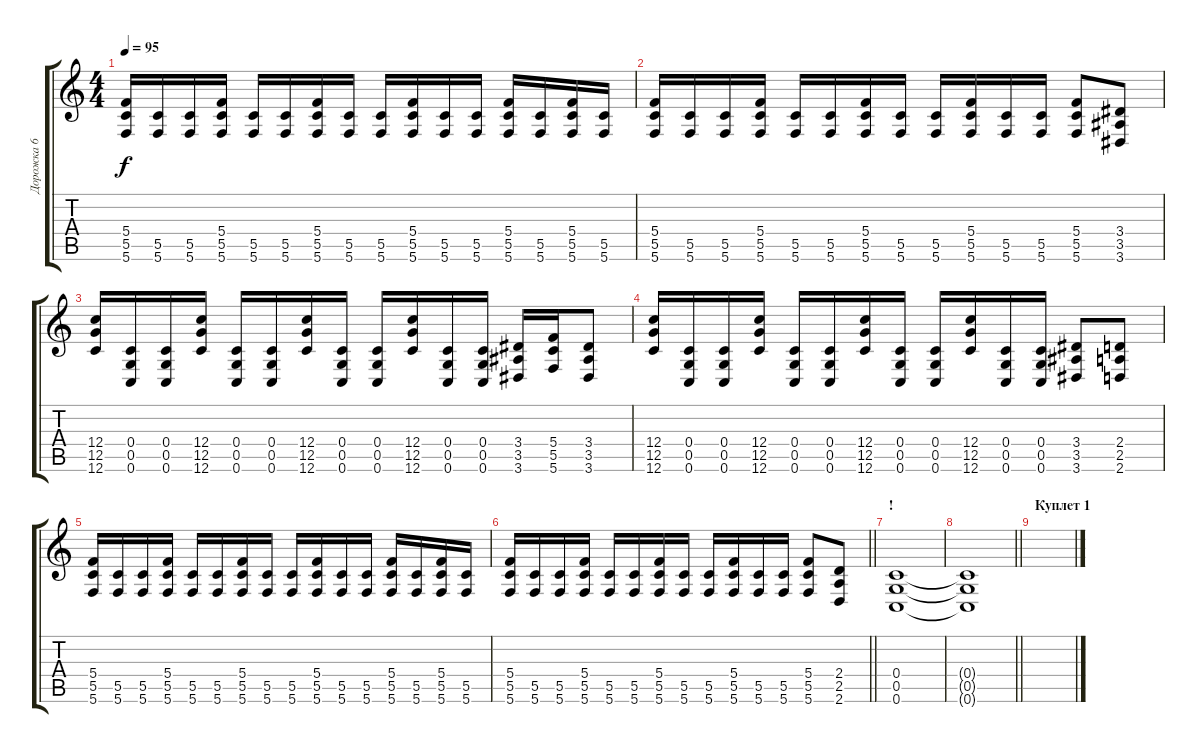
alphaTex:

\track ("Дорожка 6" "Дорожка 6") {instrument distortionguitar}
\staff {score tabs}
\tuning (D4 A3 F3 C3 G2 C2) {hide}
\ts (4 4)
\tempo 95
\clef g2
\ks c
(5.4 5.5 5.6).16{dy f} (5.5 5.6).16 (5.5 5.6).16 (5.4 5.5 5.6).16 (5.5 5.6).16 (5.5 5.6).16 (5.4 5.5 5.6).16 (5.5 5.6).16 (5.5 5.6).16 (5.4 5.5 5.6).16 (5.5 5.6).16 (5.5 5.6).16 (5.4 5.5 5.6).16 (5.5 5.6).16 (5.4 5.5 5.6).16 (5.5 5.6).16 |
(5.4 5.5 5.6).16 (5.5 5.6).16 (5.5 5.6).16 (5.4 5.5 5.6).16 (5.5 5.6).16 (5.5 5.6).16 (5.4 5.5 5.6).16 (5.5 5.6).16 (5.5 5.6).16 (5.4 5.5 5.6).16 (5.5 5.6).16 (5.5 5.6).16 (5.4 5.5 5.6).8 (3.4 3.5 3.6).8 |
(12.4 12.5 12.6).16 (0.4 0.5 0.6).16 (0.4 0.5 0.6).16 (12.4 12.5 12.6).16 (0.4 0.5 0.6).16 (0.4 0.5 0.6).16 (12.4 12.5 12.6).16 (0.4 0.5 0.6).16 (0.4 0.5 0.6).16 (12.4 12.5 12.6).16 (0.4 0.5 0.6).16 (0.4 0.5 0.6).16 (3.4 3.5 3.6).16 (5.4 5.5 5.6).16 (3.4 3.5 3.6).8 |
(12.4 12.5 12.6).16 (0.4 0.5 0.6).16 (0.4 0.5 0.6).16 (12.4 12.5 12.6).16 (0.4 0.5 0.6).16 (0.4 0.5 0.6).16 (12.4 12.5 12.6).16 (0.4 0.5 0.6).16 (0.4 0.5 0.6).16 (12.4 12.5 12.6).16 (0.4 0.5 0.6).16 (0.4 0.5 0.6).16 (3.4 3.5 3.6).8 (2.4 2.5 2.6).8 |
(5.4 5.5 5.6).16 (5.5 5.6).16 (5.5 5.6).16 (5.4 5.5 5.6).16 (5.5 5.6).16 (5.5 5.6).16 (5.4 5.5 5.6).16 (5.5 5.6).16 (5.5 5.6).16 (5.4 5.5 5.6).16 (5.5 5.6).16 (5.5 5.6).16 (5.4 5.5 5.6).16 (5.5 5.6).16 (5.4 5.5 5.6).16 (5.5 5.6).16 |
\barLineRight lightlight
(5.4 5.5 5.6).16 (5.5 5.6).16 (5.5 5.6).16 (5.4 5.5 5.6).16 (5.5 5.6).16 (5.5 5.6).16 (5.4 5.5 5.6).16 (5.5 5.6).16 (5.5 5.6).16 (5.4 5.5 5.6).16 (5.5 5.6).16 (5.5 5.6).16 (5.4 5.5 5.6).8 (2.4 2.5 2.6).8 |
\section ("" "!")
(0.4 0.5 0.6).1{volume 6} |
\barLineRight lightlight
(0.4{t} 0.5{t} 0.6{t}).1 |
\section ("" "Куплет 1")
